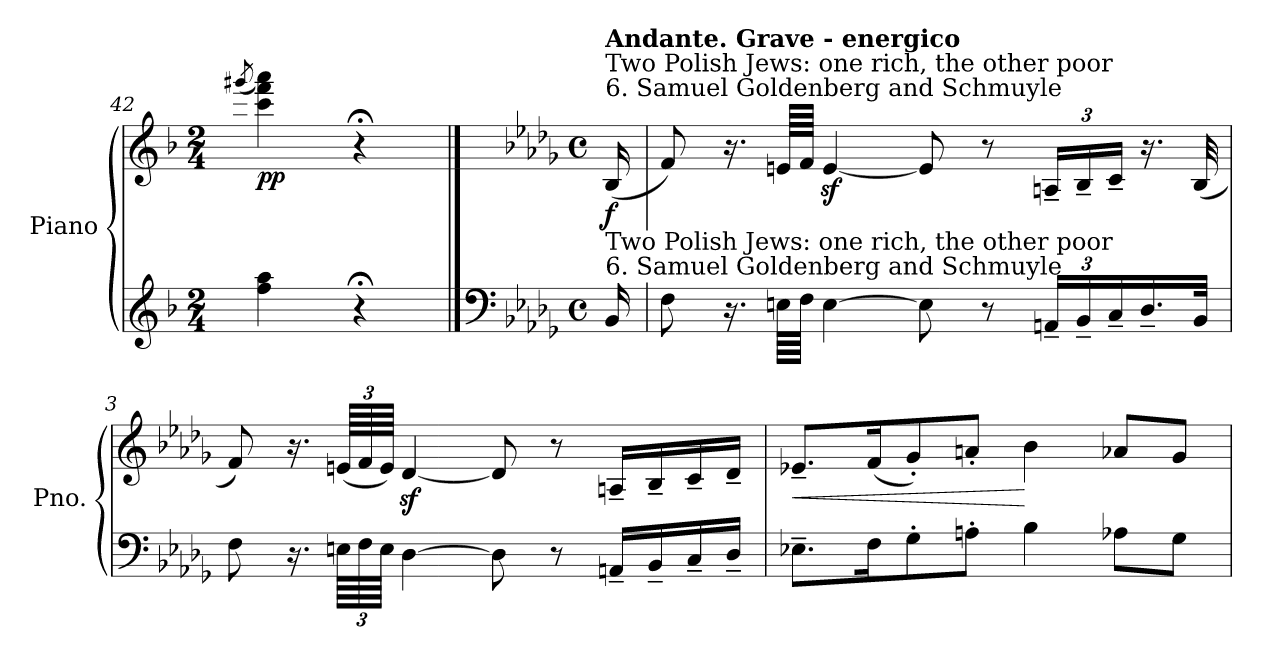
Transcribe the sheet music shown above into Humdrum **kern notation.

**kern	**kern	**dynam
*part1	*part1	*part1
*staff2	*staff1	*staff1/2
*I"Piano	*	*
*I'Pno.	*	*
*clefG2	*clefG2	*
*k[b-]	*k[b-]	*
*M2/4	*M2/4	*
=42	=42	=42
.	(>8qggg#X/	.
!	!	!LO:DY:b
4ff\ 4aa\	4ccc\ 4fff\ 4aaa\)	pp
4r;<	4r;<	.
!!LO:PB:g=z
==1	==1	==1
*clefF4	*	*
*k[b-e-a-d-g-]	*k[b-e-a-d-g-]	*
*M4/4	*M4/4	*
*met(c)	*met(c)	*
!	!LO:TX:a:t=6. Samuel Goldenberg and Schmuyle	!
!	!LO:TX:a:t=Two Polish Jews&colon; one rich, the other poor	!
!	!LO:TX:a:B:t=Andante. Grave - energico	!
!LO:TX:a:t=6. Samuel Goldenberg and Schmuyle	!	!
!LO:TX:a:t=Two Polish Jews&colon; one rich, the other poor	!	!
!	!	!LO:DY:b
16BB-/	(<16B-/	f
=2	=2	=2
8F\	8f/)	.
16.r	16.r	.
64En\LLLL	64en/LLLL	.
64F\JJJJ	64f/JJJJ	.
[4E\	[4ez</	.
8E\]	8e/]	.
8r	8r	.
*Xbrackettup	*Xbrackettup	*
24AAn~/LL	24An~/LL	.
24BB-~/	24B-~/	.
24C~/	24c~/JJ	.
16.D-~/	16.r	.
32BB-/JJk	(<32B-/	.
=3	=3	=3
8F\	8f/)	.
16.r	16.r	.
96En\LLLL	(<96en/LLLL	.
96F\	96f/	.
96E\JJJJ	96e/JJJJ)	.
[4D-\	[4d-z</	.
8D-\]	8d-/]	.
8r	8r	.
16AAn~/LL	16An~/LL	.
16BB-~/	16B-~/	.
16C~/	16c~/	.
16D-~/JJ	16d-~/JJ	.
!!LO:LB:g=z
=4	=4	=4
!	!	!LO:HP:b
8.E-X~\L	8.e-X~/L	<
16F\K	(<16f/K	.
8G-'\	8g-'/)	.
8An'\J	8an'/J	.
4B-\	4b-\	[
8A-X\L	8a-X/L	.
8G-\J	8g-/J	.
=	=	=
*-	*-	*-
